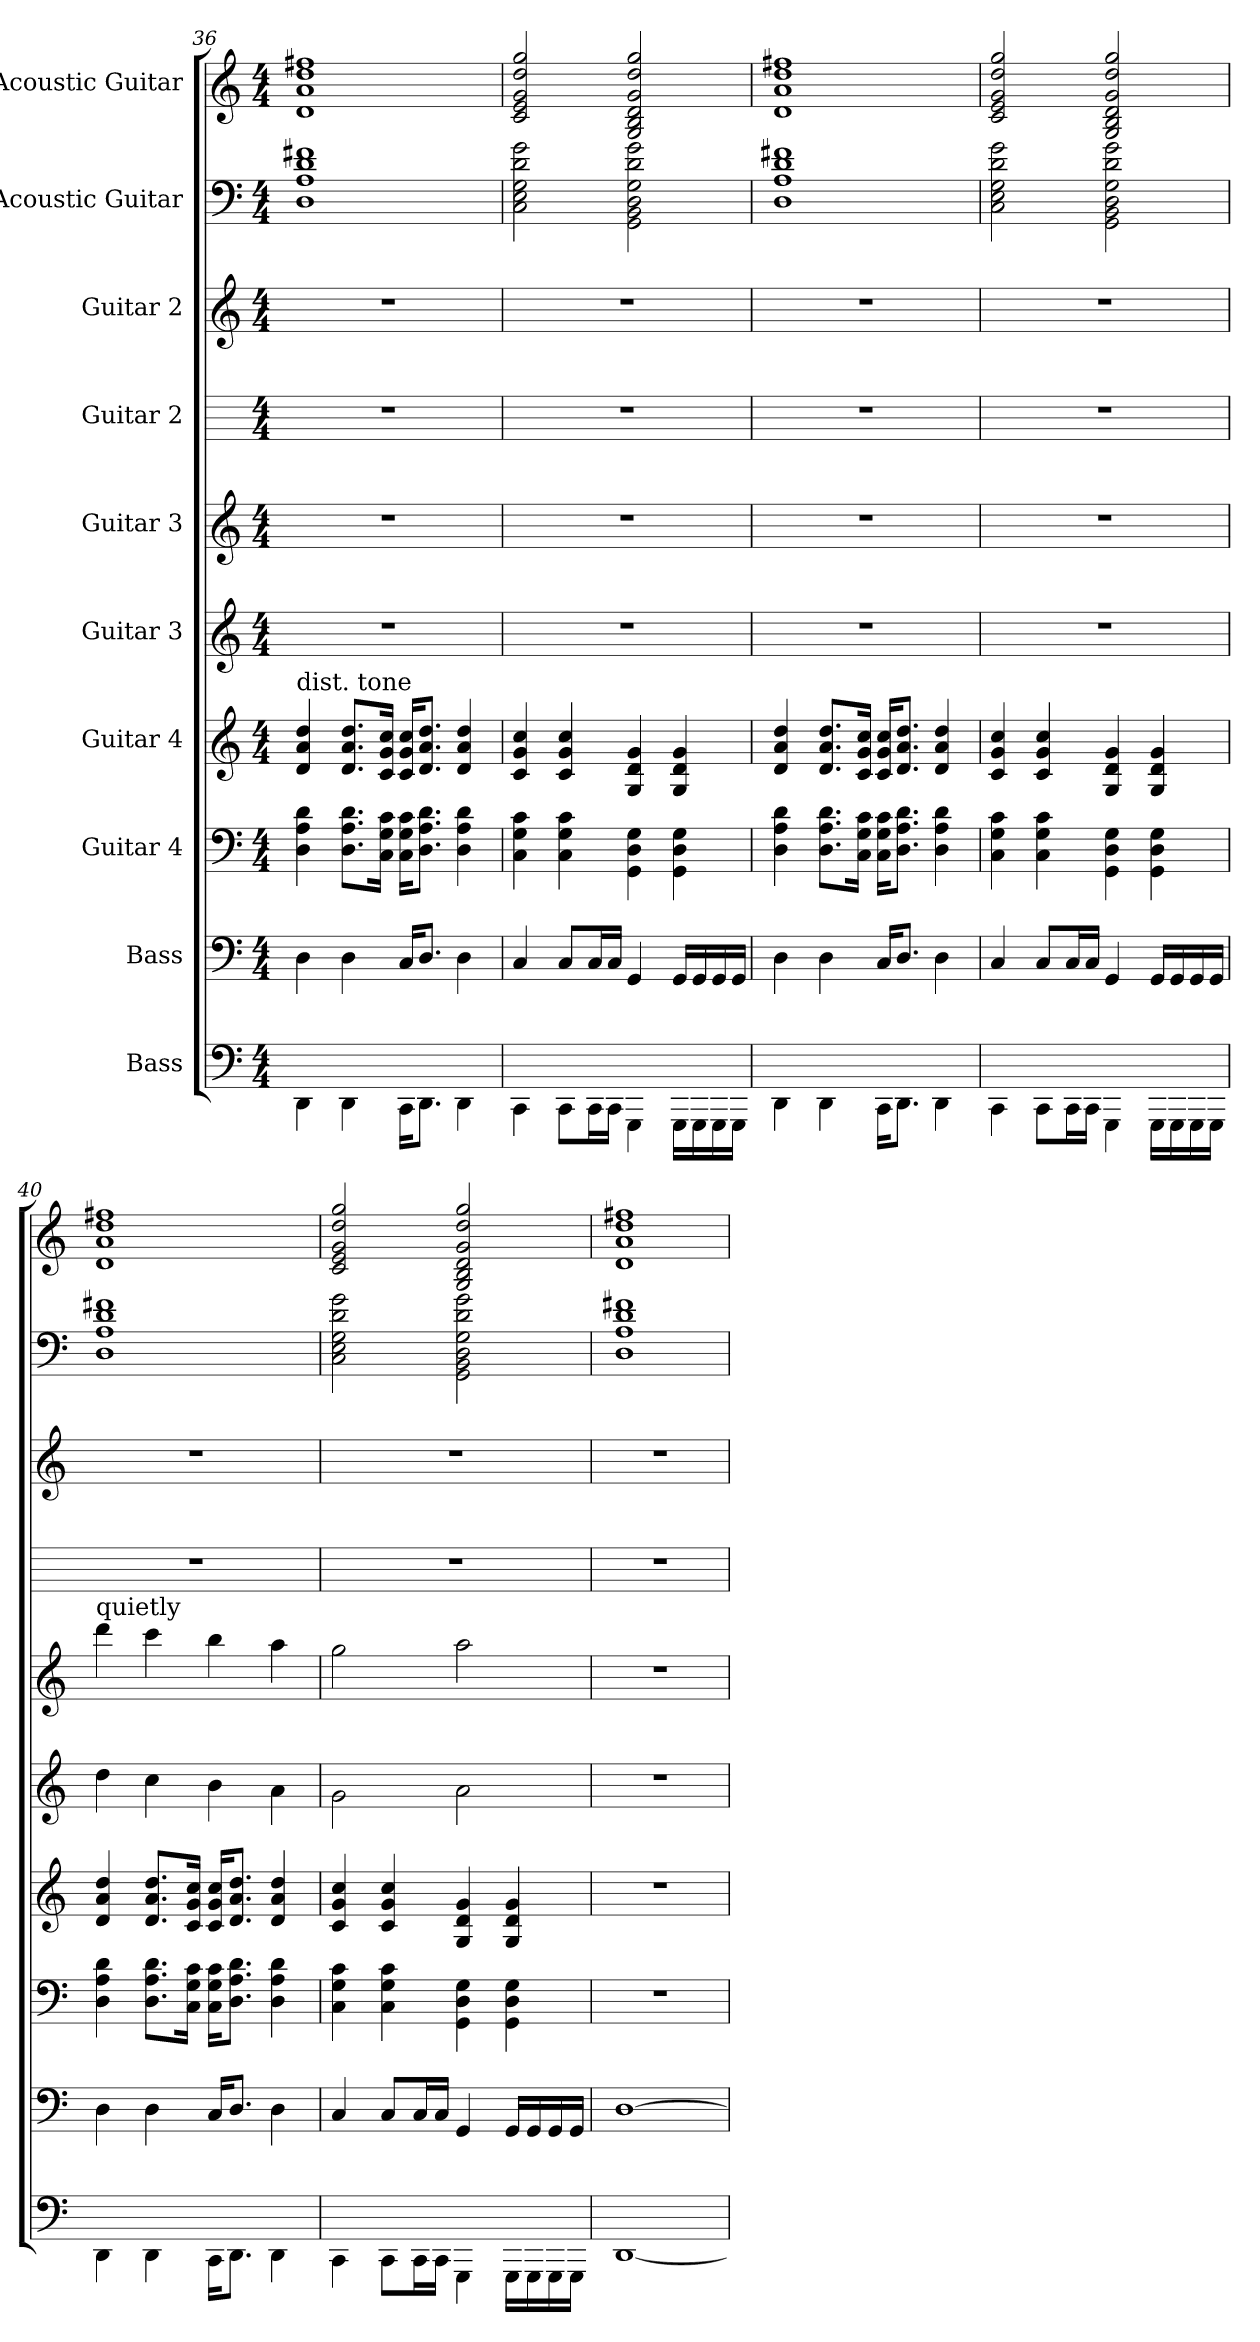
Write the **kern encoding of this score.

**kern	**kern	**kern	**kern	**kern	**kern	**kern	**kern	**kern	**kern
*part10	*part9	*part8	*part7	*part6	*part5	*part4	*part3	*part2	*part1
*staff10	*staff9	*staff8	*staff7	*staff6	*staff5	*staff4	*staff3	*staff2	*staff1
*I"Bass	*I"Bass	*I"Guitar 4	*I"Guitar 4	*I"Guitar 3	*I"Guitar 3	*I"Guitar 2	*I"Guitar 2	*I"Acoustic Guitar	*I"Acoustic Guitar
*	*clefF4	*	*clefG2	*	*clefG2	*	*clefG2	*	*clefG2
*	*ITrd7c12	*	*ITrd7c12	*	*ITrd7c12	*	*ITrd7c12	*	*ITrd7c12
*k[]	*k[]	*k[]	*k[]	*k[]	*k[]	*k[]	*k[]	*k[]	*k[]
*M4/4	*M4/4	*M4/4	*M4/4	*M4/4	*M4/4	*M4/4	*M4/4	*M4/4	*M4/4
=36	=36	=36	=36	=36	=36	=36	=36	=36	=36
!	!	!	!LO:TX:a:t=dist. tone	!	!	!	!	!	!
4DD\	4DD\	4D\ 4A\ 4d\	4D/ 4A/ 4d/	1r	1r	1r	1r	1D 1A 1d 1f#X	1D 1A 1d 1f#X
4DD\	4DD\	8.D\ 8.A\ 8.d\L	8.D/ 8.A/ 8.d/L	.	.	.	.	.	.
.	.	16C\ 16G\ 16c\Jk	16C/ 16G/ 16c/Jk	.	.	.	.	.	.
16CC\KL	16CC/KL	16C\ 16G\ 16c\KL	16C/ 16G/ 16c/KL	.	.	.	.	.	.
8.DD\J	8.DD/J	8.D\ 8.A\ 8.d\J	8.D/ 8.A/ 8.d/J	.	.	.	.	.	.
4DD\	4DD\	4D\ 4A\ 4d\	4D/ 4A/ 4d/	.	.	.	.	.	.
=37	=37	=37	=37	=37	=37	=37	=37	=37	=37
4CC\	4CC/	4C\ 4G\ 4c\	4C/ 4G/ 4c/	1r	1r	1r	1r	2C\ 2E\ 2G\ 2d\ 2g\	2C/ 2E/ 2G/ 2d/ 2g/
8CC\L	8CC/L	4C\ 4G\ 4c\	4C/ 4G/ 4c/	.	.	.	.	.	.
16CC\L	16CC/L	.	.	.	.	.	.	.	.
16CC\JJ	16CC/JJ	.	.	.	.	.	.	.	.
4GGG\	4GGG/	4GG\ 4D\ 4G\	4GG/ 4D/ 4G/	.	.	.	.	2GG\ 2BB\ 2D\ 2G\ 2d\ 2g\	2GG/ 2BB/ 2D/ 2G/ 2d/ 2g/
16GGG\LL	16GGG/LL	4GG\ 4D\ 4G\	4GG/ 4D/ 4G/	.	.	.	.	.	.
16GGG\	16GGG/	.	.	.	.	.	.	.	.
16GGG\	16GGG/	.	.	.	.	.	.	.	.
16GGG\JJ	16GGG/JJ	.	.	.	.	.	.	.	.
!!LO:PB:g=z
=38	=38	=38	=38	=38	=38	=38	=38	=38	=38
4DD\	4DD\	4D\ 4A\ 4d\	4D/ 4A/ 4d/	1r	1r	1r	1r	1D 1A 1d 1f#X	1D 1A 1d 1f#X
4DD\	4DD\	8.D\ 8.A\ 8.d\L	8.D/ 8.A/ 8.d/L	.	.	.	.	.	.
.	.	16C\ 16G\ 16c\Jk	16C/ 16G/ 16c/Jk	.	.	.	.	.	.
16CC\KL	16CC/KL	16C\ 16G\ 16c\KL	16C/ 16G/ 16c/KL	.	.	.	.	.	.
8.DD\J	8.DD/J	8.D\ 8.A\ 8.d\J	8.D/ 8.A/ 8.d/J	.	.	.	.	.	.
4DD\	4DD\	4D\ 4A\ 4d\	4D/ 4A/ 4d/	.	.	.	.	.	.
=39	=39	=39	=39	=39	=39	=39	=39	=39	=39
4CC\	4CC/	4C\ 4G\ 4c\	4C/ 4G/ 4c/	1r	1r	1r	1r	2C\ 2E\ 2G\ 2d\ 2g\	2C/ 2E/ 2G/ 2d/ 2g/
8CC\L	8CC/L	4C\ 4G\ 4c\	4C/ 4G/ 4c/	.	.	.	.	.	.
16CC\L	16CC/L	.	.	.	.	.	.	.	.
16CC\JJ	16CC/JJ	.	.	.	.	.	.	.	.
4GGG\	4GGG/	4GG\ 4D\ 4G\	4GG/ 4D/ 4G/	.	.	.	.	2GG\ 2BB\ 2D\ 2G\ 2d\ 2g\	2GG/ 2BB/ 2D/ 2G/ 2d/ 2g/
16GGG\LL	16GGG/LL	4GG\ 4D\ 4G\	4GG/ 4D/ 4G/	.	.	.	.	.	.
16GGG\	16GGG/	.	.	.	.	.	.	.	.
16GGG\	16GGG/	.	.	.	.	.	.	.	.
16GGG\JJ	16GGG/JJ	.	.	.	.	.	.	.	.
=40	=40	=40	=40	=40	=40	=40	=40	=40	=40
!	!	!	!	!	!LO:TX:a:t=quietly	!	!	!	!
4DD\	4DD\	4D\ 4A\ 4d\	4D/ 4A/ 4d/	4dd\	4dd\	1r	1r	1D 1A 1d 1f#X	1D 1A 1d 1f#X
4DD\	4DD\	8.D\ 8.A\ 8.d\L	8.D/ 8.A/ 8.d/L	4cc\	4cc\	.	.	.	.
.	.	16C\ 16G\ 16c\Jk	16C/ 16G/ 16c/Jk	.	.	.	.	.	.
16CC\KL	16CC/KL	16C\ 16G\ 16c\KL	16C/ 16G/ 16c/KL	4b\	4b\	.	.	.	.
8.DD\J	8.DD/J	8.D\ 8.A\ 8.d\J	8.D/ 8.A/ 8.d/J	.	.	.	.	.	.
4DD\	4DD\	4D\ 4A\ 4d\	4D/ 4A/ 4d/	4a\	4a\	.	.	.	.
=41	=41	=41	=41	=41	=41	=41	=41	=41	=41
4CC\	4CC/	4C\ 4G\ 4c\	4C/ 4G/ 4c/	2g\	2g\	1r	1r	2C\ 2E\ 2G\ 2d\ 2g\	2C/ 2E/ 2G/ 2d/ 2g/
8CC\L	8CC/L	4C\ 4G\ 4c\	4C/ 4G/ 4c/	.	.	.	.	.	.
16CC\L	16CC/L	.	.	.	.	.	.	.	.
16CC\JJ	16CC/JJ	.	.	.	.	.	.	.	.
4GGG\	4GGG/	4GG\ 4D\ 4G\	4GG/ 4D/ 4G/	2a\	2a\	.	.	2GG\ 2BB\ 2D\ 2G\ 2d\ 2g\	2GG/ 2BB/ 2D/ 2G/ 2d/ 2g/
16GGG\LL	16GGG/LL	4GG\ 4D\ 4G\	4GG/ 4D/ 4G/	.	.	.	.	.	.
16GGG\	16GGG/	.	.	.	.	.	.	.	.
16GGG\	16GGG/	.	.	.	.	.	.	.	.
16GGG\JJ	16GGG/JJ	.	.	.	.	.	.	.	.
=42	=42	=42	=42	=42	=42	=42	=42	=42	=42
[1DD	[1DD	1r	1r	1r	1r	1r	1r	1D 1A 1d 1f#X	1D 1A 1d 1f#X
=	=	=	=	=	=	=	=	=	=
*-	*-	*-	*-	*-	*-	*-	*-	*-	*-
